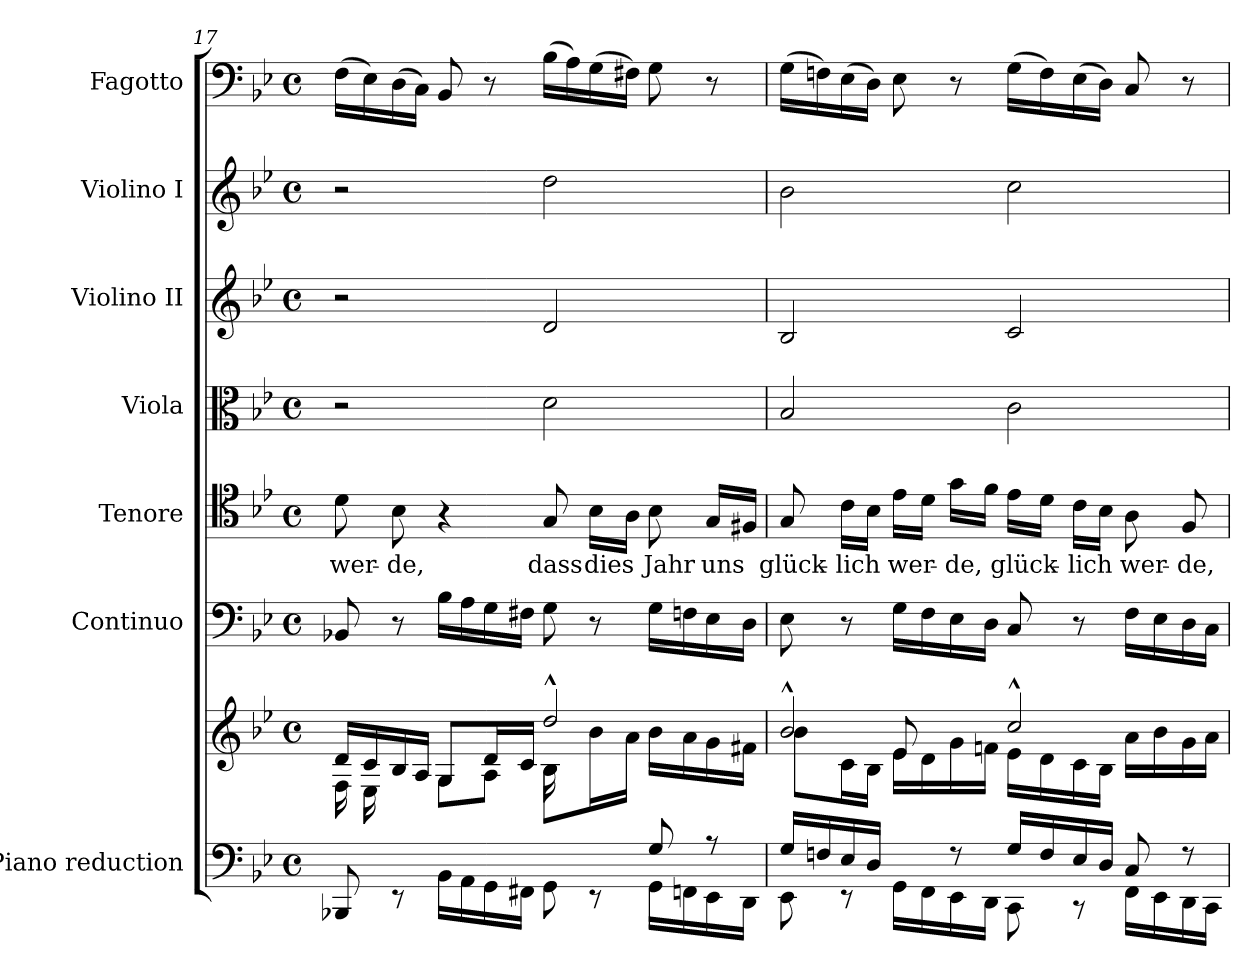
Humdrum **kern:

**kern	**kern	**kern	**kern	**text	**kern	**kern	**kern	**kern
*part7	*part7	*part6	*part5	*part5	*part4	*part3	*part2	*part1
*staff8	*staff7	*staff6	*staff5	*staff5	*staff4	*staff3	*staff2	*staff1
*I"Piano reduction	*	*I"Continuo	*I"Tenore	*	*I"Viola	*I"Violino II	*I"Violino I	*I"Fagotto
*I'Pno	*	*	*	*	*I'Vla	*I'Vln	*I'Vln	*
*clefF4	*clefG2	*clefF4	*clefC4	*	*clefC3	*clefG2	*clefG2	*clefF4
*k[b-e-]	*k[b-e-]	*k[b-e-]	*k[b-e-]	*	*k[b-e-]	*k[b-e-]	*k[b-e-]	*k[b-e-]
*M4/4	*M4/4	*M4/4	*M4/4	*	*M4/4	*M4/4	*M4/4	*M4/4
*met(c)	*met(c)	*met(c)	*met(c)	*	*met(c)	*met(c)	*met(c)	*met(c)
=17	=17	=17	=17	=17	=17	=17	=17	=17
*^	*^	*	*	*	*	*	*	*
*	*	*	*^	*	*	*	*	*	*	*
!	!	!	!	!	!	!	!LO:LY:b	!	!	!	!
8ryy	8BBB-X/	16d/LL	4ryy	16F\LL	8BB-X/	8d\	wer-	2r	2r	2r	(>16F\LL
.	.	16c/	.	16E-\	.	.	.	.	.	.	16E-\)
!	!	!	!	!	!	!	!LO:LY:b	!	!	!	!
16D/	8r	16B-/	.	4.ryy	8r	8B-\	-de,	.	.	.	(>16D\
16C/JJ	.	16A/JJ	.	.	.	.	.	.	.	.	16C\JJ)
8BB-/	16BB-\LL	8G/L	8G\L	.	16B-\LL	4r	.	.	.	.	8BB-/
.	16AA\	.	.	.	16A\	.	.	.	.	.	.
8r	16GG\	16d/L	8A\J	.	16G\	.	.	.	.	.	8r
.	16FF#X\JJ	16c/JJ	.	.	16F#X\JJ	.	.	.	.	.	.
!	!	!	!	!	!	!	!LO:LY:b	!	!	!	!
16ryy	8GG\	2dd^^/	8B-/L	16B-\LL	8G\	8G/	dass	2d\	2d/	2dd\	(>16B-\LL
16A/	.	.	.	4..ryy	.	.	.	.	.	.	16A\)
!	!	!	!	!	!	!	!LO:LY:b	!	!	!	!
16G/	8r	.	16b-\L	.	8r	16B-\LL	dies	.	.	.	(>16G\
16F#X/JJ	.	.	16a\JJ	.	.	16A\JJ	.	.	.	.	16F#X\JJ)
!	!	!	!	!	!	!	!LO:LY:b	!	!	!	!
8G/	16GG\LL	.	16b-\LL	.	16G\LL	8B-\	Jahr	.	.	.	8G\
.	16FFn\	.	16a\	.	16Fn\	.	.	.	.	.	.
!	!	!	!	!	!	!	!LO:LY:b	!	!	!	!
8r	16EE-\	.	16g\	.	16E-\	16G/LL	uns	.	.	.	8r
.	16DD\JJ	.	16f#X\JJ	.	16D\JJ	16F#X/JJ	.	.	.	.	.
=18	=18	=18	=18	=18	=18	=18	=18	=18	=18	=18	=18
!	!	!	!	!	!	!	!LO:LY:b	!	!	!	!
16G/LL	8EE-\	2b-^^/	8b-\L	4ryy	8E-\	8G/	glück-	2B-/	2B-/	2b-\	(>16G\LL
16Fn/	.	.	.	.	.	.	.	.	.	.	16Fn\)
!	!	!	!	!	!	!	!LO:LY:b	!	!	!	!
16E-/	8r	.	16c\L	.	8r	16c\LL	-lich	.	.	.	(>16E-\
16D/JJ	.	.	16B-\JJ	.	.	16B-\JJ	.	.	.	.	16D\JJ)
!	!	!	!	!	!	!	!LO:LY:b	!	!	!	!
8ryy	16GG\LL	.	16e-\LL	8e-/	16G\LL	16e-\LL	wer-	.	.	.	8E-\
.	16FF\	.	16d\	.	16F\	16d\JJ	.	.	.	.	.
!	!	!	!	!	!	!	!LO:LY:b	!	!	!	!
8r	16EE-\	.	16g\	2ryy	16E-\	16g\LL	-de,	.	.	.	8r
.	16DD\JJ	.	16fn\JJ	.	16D\JJ	16f\JJ	.	.	.	.	.
!	!	!	!	!	!	!	!LO:LY:b	!	!	!	!
16G:/LL	8CC\	2cc^^/	16e-\LL	.	8C/	16e-\LL	glück-	2c\	2c/	2cc\	(>16G\LL
16F/	.	.	16d\	.	.	16d\JJ	.	.	.	.	16F\)
!	!	!	!	!	!	!	!LO:LY:b	!	!	!	!
16E-/	8r	.	16c\	.	8r	16c\LL	-lich	.	.	.	(>16E-\
16D/JJ	.	.	16B-\JJ	.	.	16B-\JJ	.	.	.	.	16D\JJ)
!	!	!	!	!	!	!	!LO:LY:b	!	!	!	!
8C/	16FF\LL	.	16a\LL	.	16F\LL	8A\	wer-	.	.	.	8C/
.	16EE-\	.	16b-\	.	16E-\	.	.	.	.	.	.
!	!	!	!	!	!	!	!LO:LY:b	!	!	!	!
8r	16DD\	.	16g\	8ryy	16D\	8F/	-de,	.	.	.	8r
.	16CC\JJ	.	16a\JJ	.	16C\JJ	.	.	.	.	.	.
*v	*v	*	*	*	*	*	*	*	*	*	*
*	*v	*v	*v	*	*	*	*	*	*	*
=	=	=	=	=	=	=	=	=
*-	*-	*-	*-	*-	*-	*-	*-	*-
